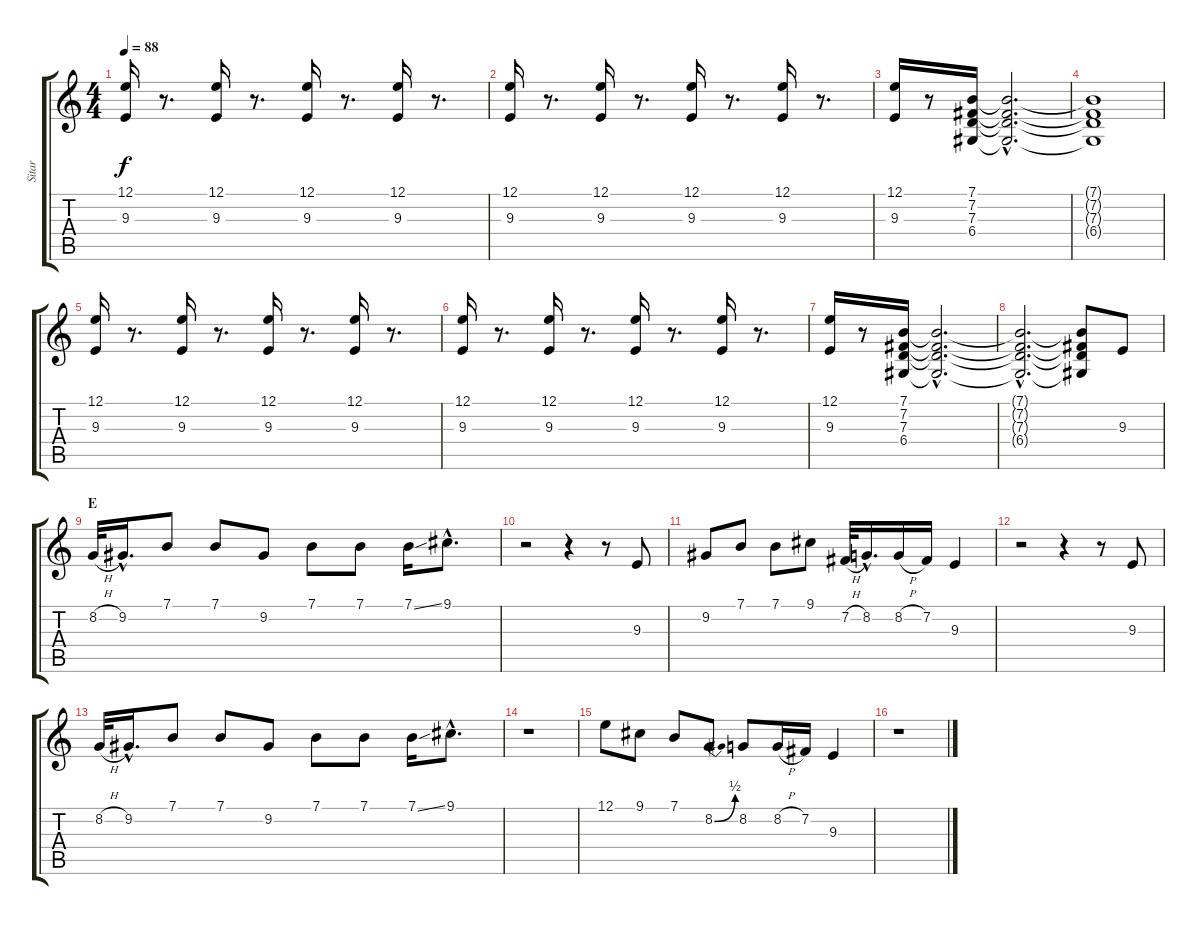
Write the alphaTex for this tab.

\track ("Sitar" "Sitar") {instrument sitar}
\staff {score tabs}
\tuning (E4 B3 G3 D3 A2 E2) {hide}
\ts (4 4)
\tempo 88
\clef g2
\ks c
(12.1 9.3).16{dy f} r.8{d} (12.1 9.3).16 r.8{d} (12.1 9.3).16 r.8{d} (12.1 9.3).16 r.8{d} |
(12.1 9.3).16 r.8{d} (12.1 9.3).16 r.8{d} (12.1 9.3).16 r.8{d} (12.1 9.3).16 r.8{d} |
(12.1 9.3).16 r.8 (7.1 7.2 7.3 6.4).16 (7.1{hac t} 7.2{hac t} 7.3{hac t} 6.4{hac t}).2{d} |
(7.1{t} 7.2{t} 7.3{t} 6.4{t}).1 |
(12.1 9.3).16 r.8{d} (12.1 9.3).16 r.8{d} (12.1 9.3).16 r.8{d} (12.1 9.3).16 r.8{d} |
(12.1 9.3).16 r.8{d} (12.1 9.3).16 r.8{d} (12.1 9.3).16 r.8{d} (12.1 9.3).16 r.8{d} |
(12.1 9.3).16 r.8 (7.1 7.2 7.3 6.4).16 (7.1{hac t} 7.2{hac t} 7.3{hac t} 6.4{hac t}).2{d} |
(7.1{hac t} 7.2{hac t} 7.3{hac t} 6.4{hac t}).2{d} (7.1{t} 7.2{t} 7.3{t} 6.4{t}).8 9.3.8 |
\section ("" "E")
8.2{h}.32 9.2{hac}.16{d} 7.1.8 7.1.8 9.2.8 7.1.8 7.1.8 7.1{ss}.16 9.1{hac}.8{d} |
r.2 r.4 r.8 9.3.8 |
9.2.8 7.1.8 7.1.8 9.1.8 7.2{h}.32 8.2{hac}.16{d} 8.2{h}.16 7.2.16 9.3.4 |
r.2 r.4 r.8 9.3.8 |
8.2{h}.32 9.2{hac}.16{d} 7.1.8 7.1.8 9.2.8 7.1.8 7.1.8 7.1{ss}.16 9.1{hac}.8{d} |
r.1 |
12.1.8 9.1.8 7.1.8 8.2{be (bend 0 0 60 2)}.8 8.2.8 8.2{h}.16 7.2.16 9.3.4 |
r.1
